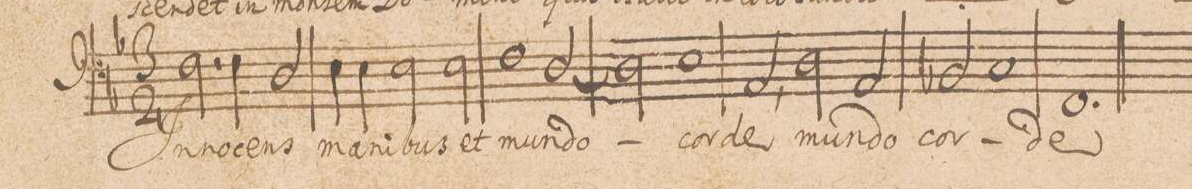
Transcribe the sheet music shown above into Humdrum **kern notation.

**kern	**text
*I"Basso	*
*clefF4	*
*k[b-]	*
*met(c|)	*
*M3/2	*
2.F\	In-
4F\	-no-
2D/	-cens
=72	=72
4E\	ma-
4E\	-ni-
2E\	-bus
2E\	et
=73	=73
1F\	mun-
[2D/	-do
=74	=74
2D\]	.
1E\	cor-
=75	=75
2AA,/	-de
2D\	mun-
2AA/	-do
=76	=76
2BB-X/	cor-
1C/	.
=77	=77
1.FF/	-de.
==	==
*-	*-
